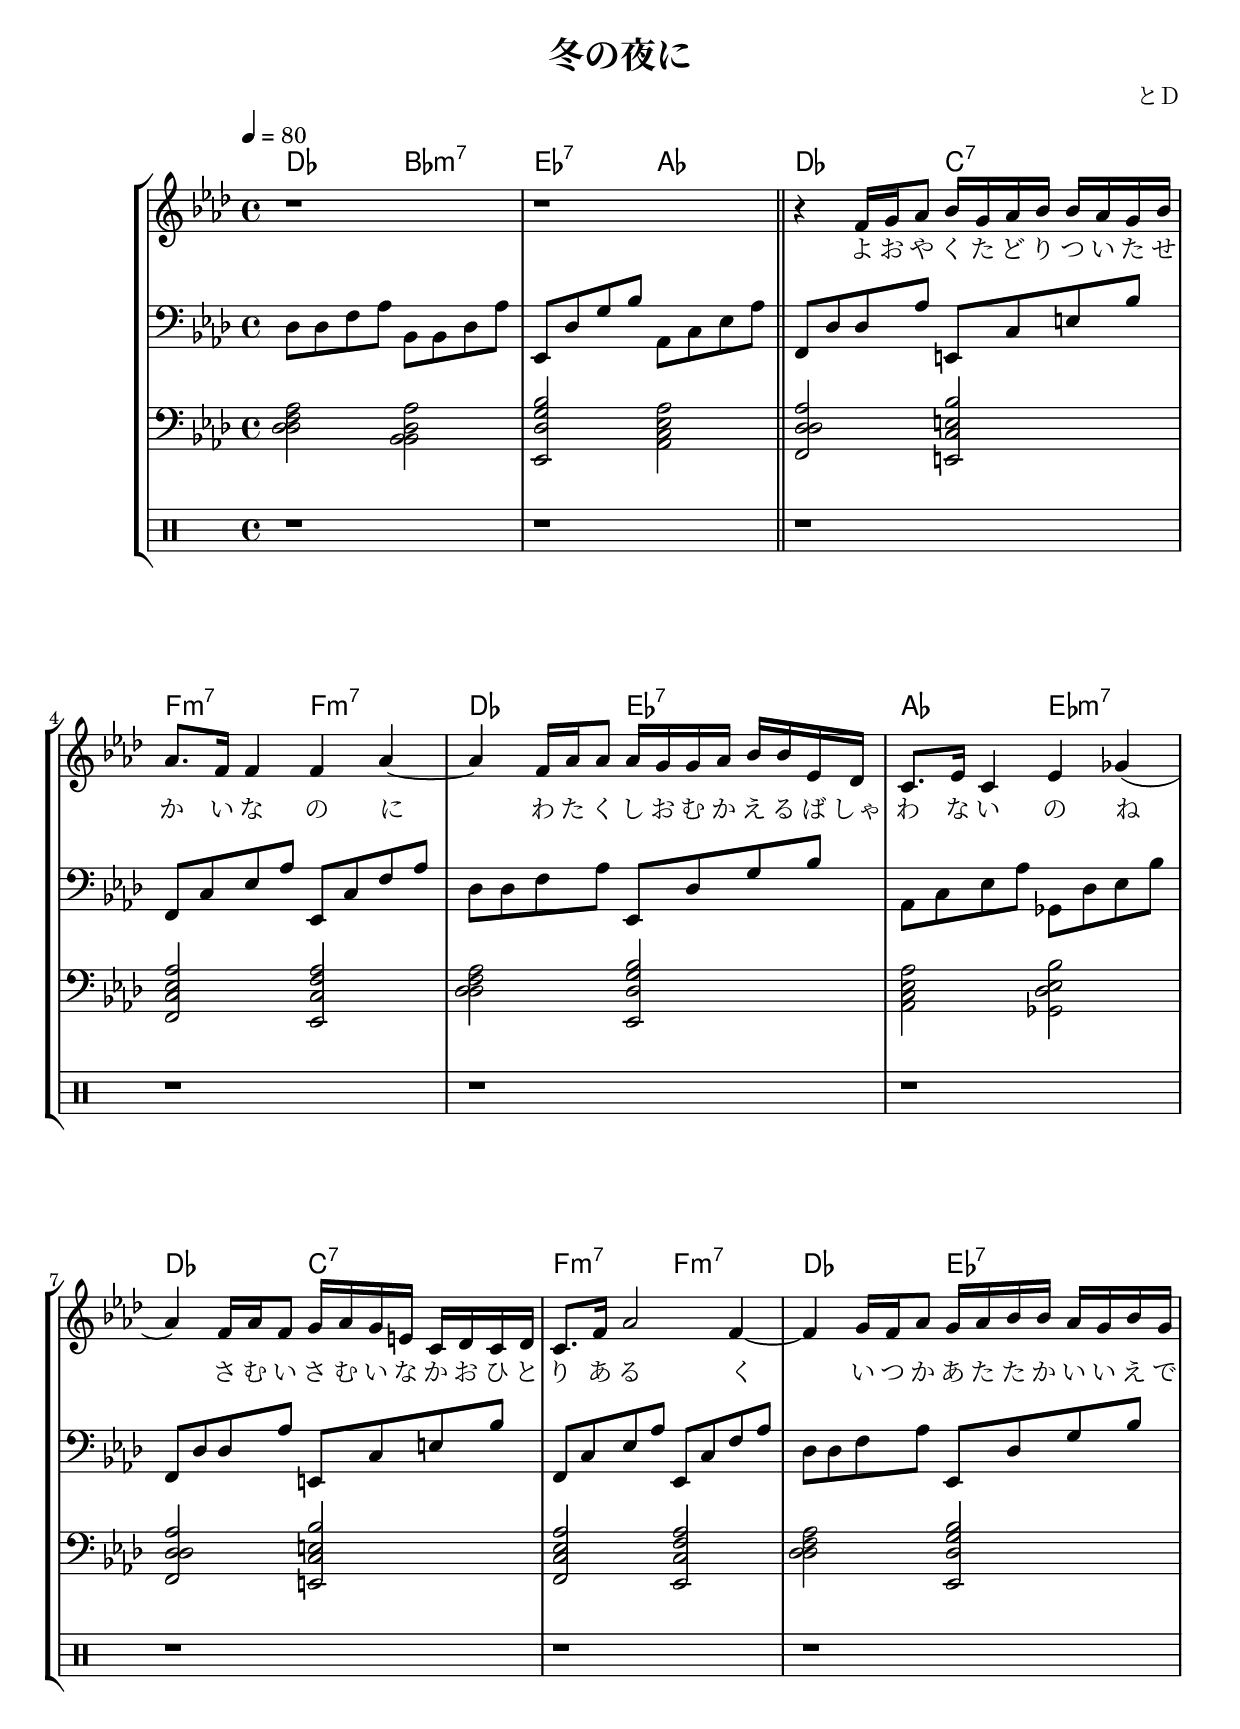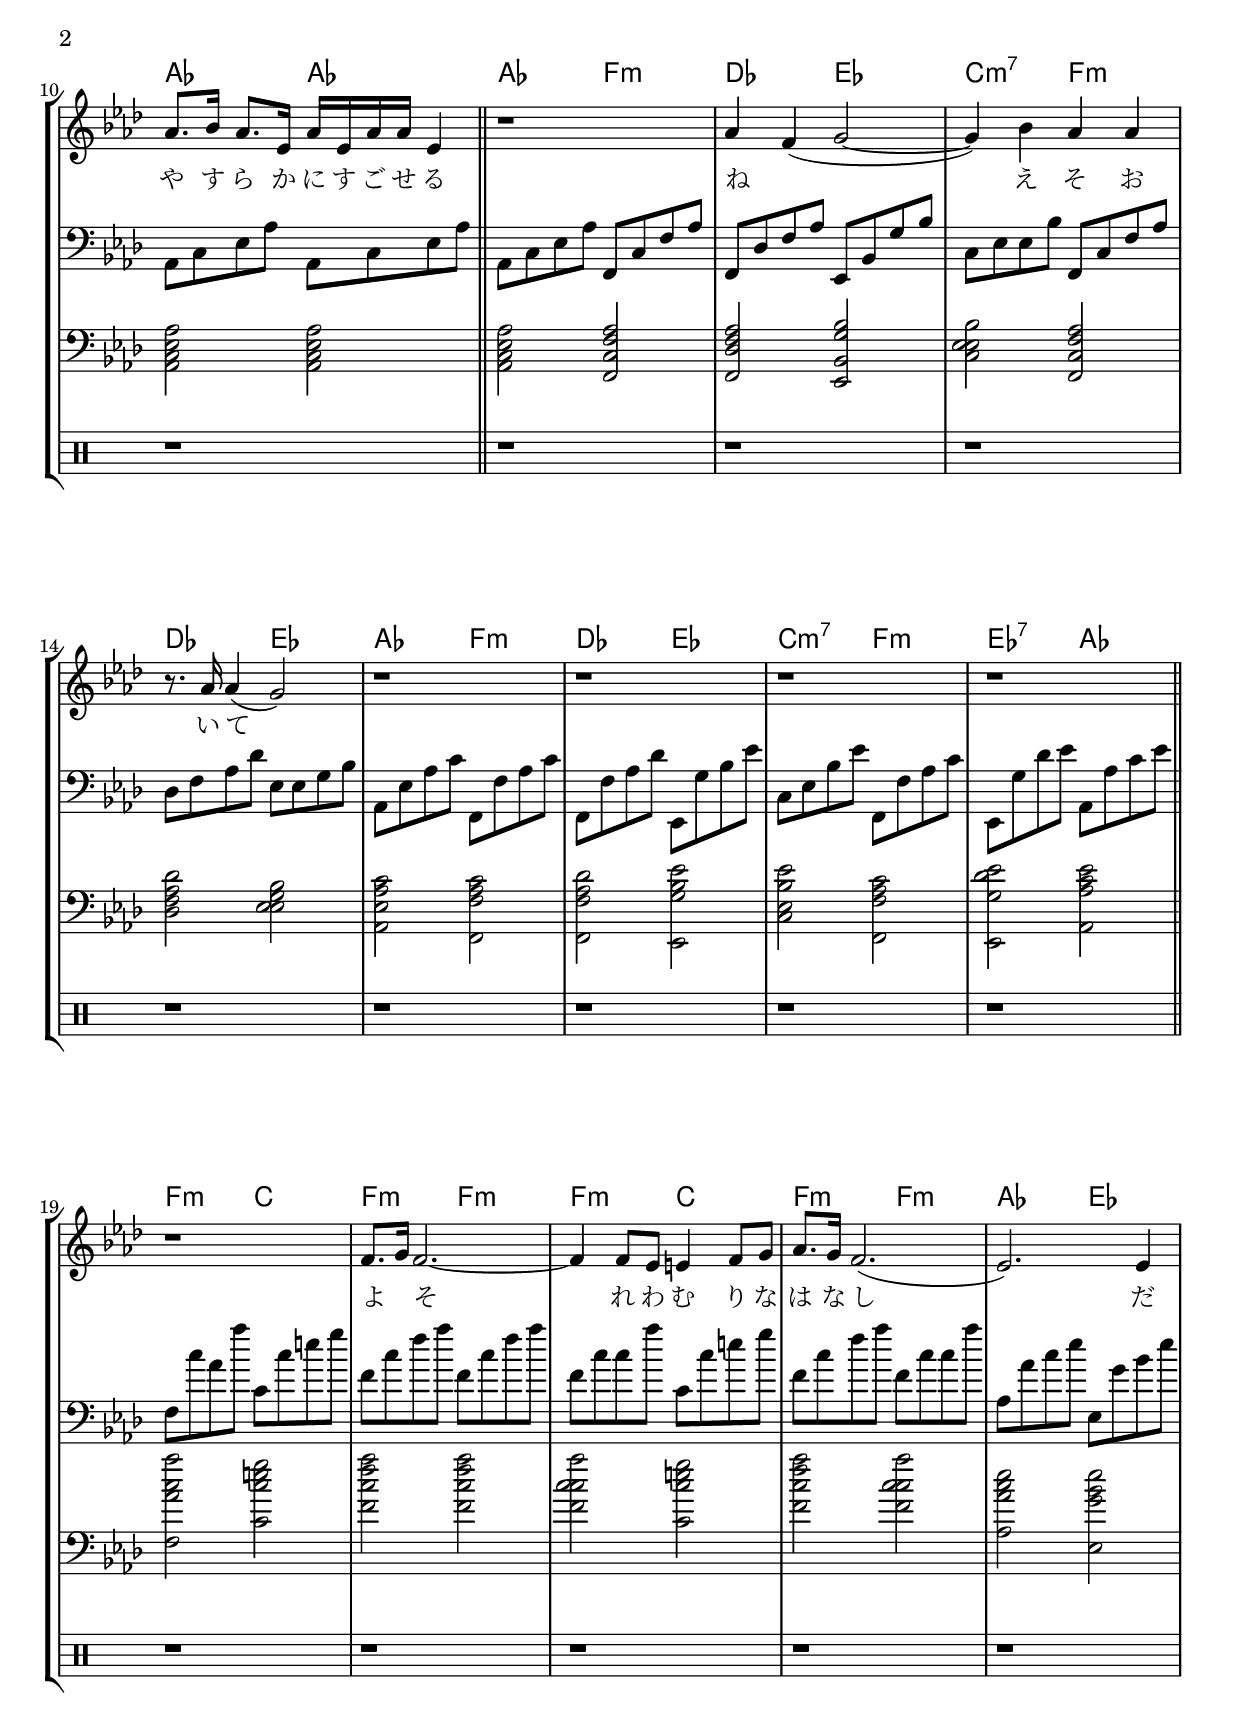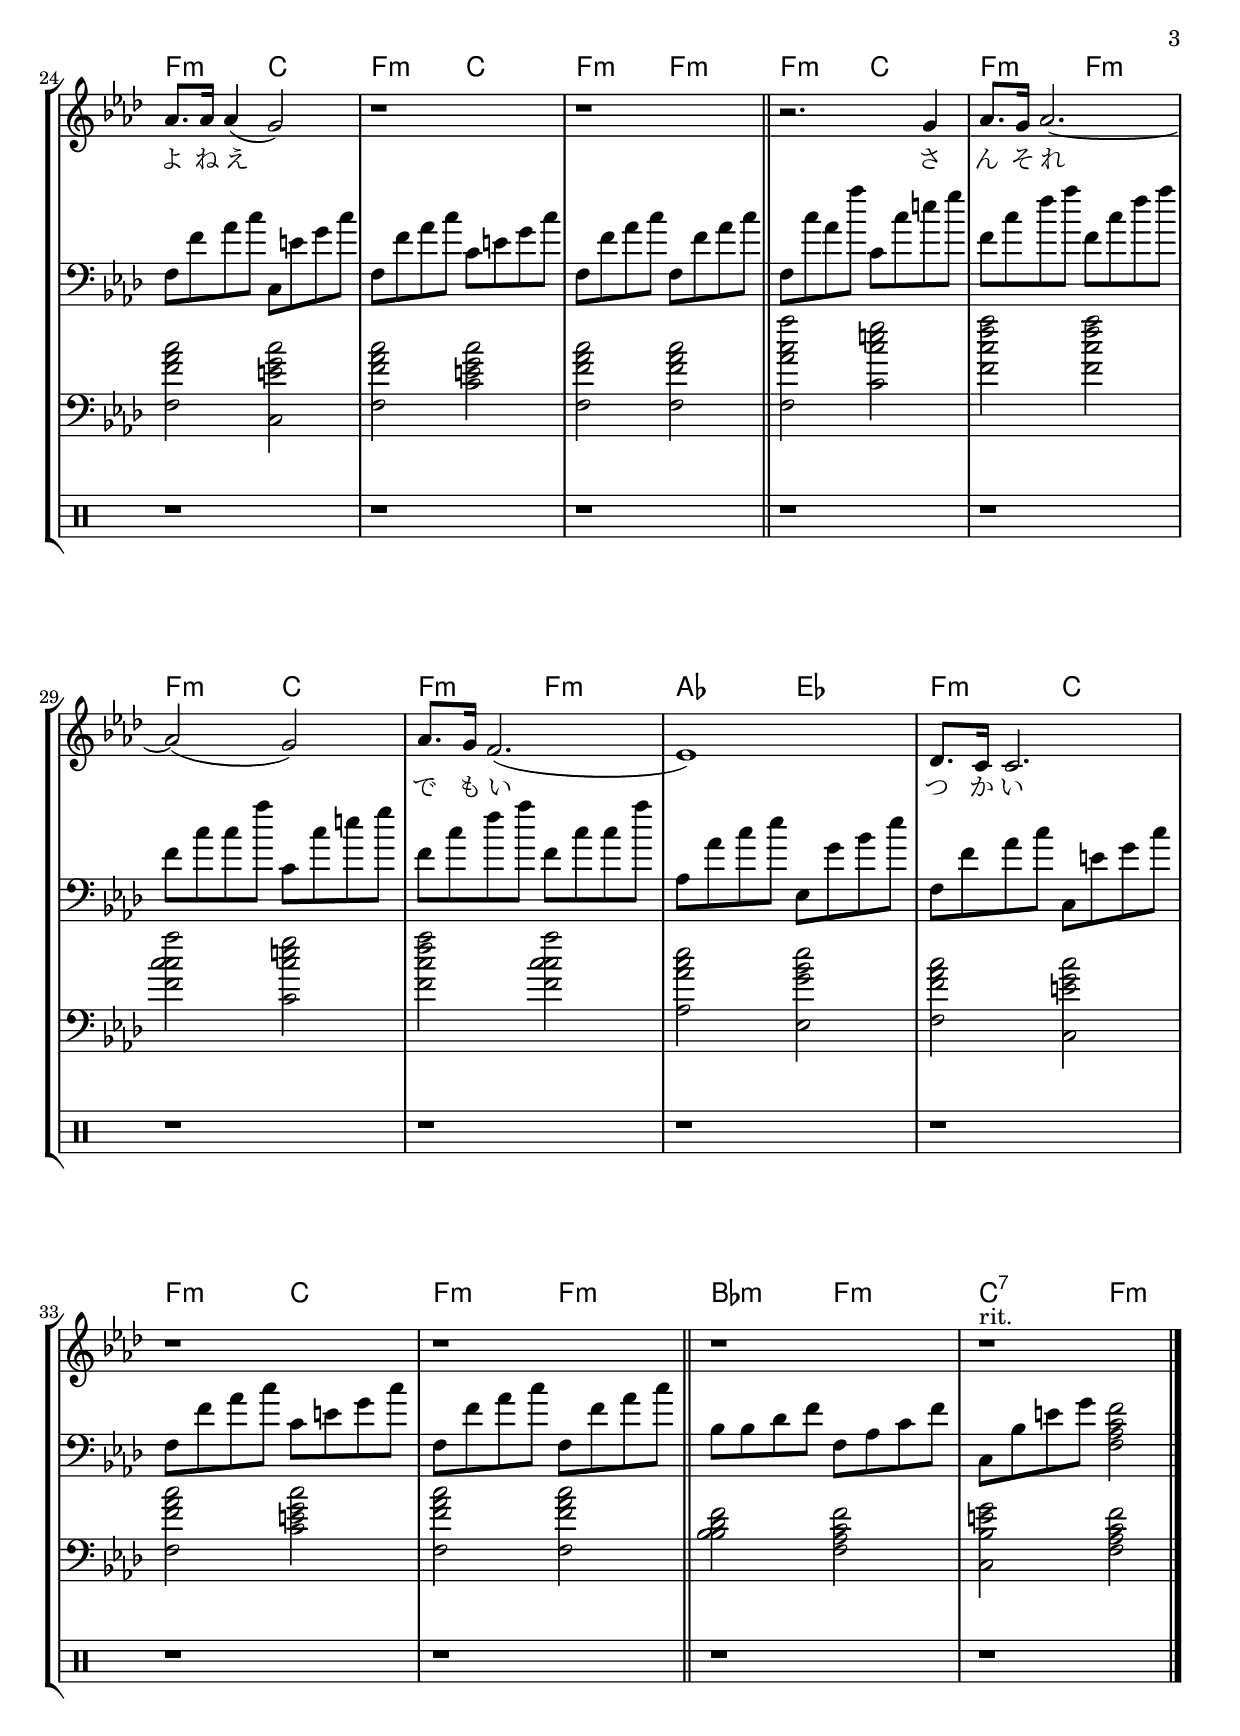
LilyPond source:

\version "2.12.1"

\header {
	title = \markup {冬の夜に}
	composer = \markup \center-column {とＤ}
}

harmony = \chordmode {
	des2 bes:min7 es:7 as 

	des c:7 f:min7 f:min7 des es:7 as es:min7 des c:7 f:min7 f:min7 des es:7 as as 

	as f:m des es c:min7 f:m des es as f:m des es c:min7 f:m es:7 as 

	f:m c f:m f:m f:m c f:m f:m as es f:m c f:m c f:m f:m 

	f:m c f:m f:m f:m c f:m f:m as es f:m c f:m c f:m f:m 

	bes:m f:m c:7 f:m 
}

melody = {
	\key as \major
	\tempo 4 = 80
	r1 | r1   
	\set Staff.midiInstrument = #"fss0.42"
	r4 f'16  g'16  as'8  bes'16  g'16  as'16  bes'16  bes'16  as'16  g'16  bes'16 
	as'8.  f'16  f'4  f'4  as'4~ 
	as'4  f'16  as'16  as'8  as'16  g'16  g'16  as'16  bes'16  bes'16  es'16  des'16 
	c'8.  es'16  c'4  es'4  ges'4 
	(as'4)  f'16  as'16  f'8  g'16  as'16  g'16  e'16  c'16  des'16  c'16  des'16 
	c'8.  f'16  as'2  f'4~ 
	f'4  g'16  f'16  as'8  g'16  as'16  bes'16  bes'16  as'16  g'16  bes'16  g'16 
	as'8.  bes'16  as'8.  es'16  as'16  es'16  as'16  as'16  es'4
	\set Staff.midiInstrument = #"fss0.35"
	r1 ~ 
	as'4  f'4  (g'2~ 
	g'4)  bes'4  as'4  as'4 
	r8.  as'16  as'4  (g'2)
	r1 r1 r1 r1 	\set Staff.midiInstrument = #"mmi0.34"
	r1 ~ 
	f'8.  g'16  f'2.~ 
	f'4  f'8  es'8  e'4  f'8  g'8 
	as'8.  g'16  f'2. 
	(es'2.)  es'4 
	as'8.  as'16  as'4  (g'2)
	r1 r1 	\set Staff.midiInstrument = #"fss0.42"
	r2. g'4 
	as'8.  g'16  as'2.~ 
	as'2  (g'2) 
	as'8.  g'16  f'2. 
	(es'1) 
	des'8.  c'16  c'2.
	r1 r1 	r1 | r1^"rit." \bar "|."
}

words = \lyricmode {
	
	よ  お  や  く  た  ど  り  つ  い  た  せ  か  い  な  の  に  わ  た  く  し  お  む  か  え  る  ば  しゃ  わ  な  い  の  ね  さ  む  い  さ  む  い  な  か  お  ひ  と  り  あ  る  く  い  つ  か  あ  た  た  か  い  い  え  で  や  す  ら  か  に  す  ご  せ  る  
	ね  え  そ  お  い  て  よ  
	そ  れ  わ  む  り  な  は  な  し  だ  よ  ね  え  さ  ん  
	そ  れ  で  も  い  つ  か  い  つ  か  
	
}

tempochange = {
	\tempo 4 = 80
	r1 | r1 \bar "||"
	\tempo 4 = 80
	r1 | r1 | r1 | r1 | r1 | r1 | r1 | r1 \bar "||"
	\tempo 4 = 80
	r1 | r1 | r1 | r1 | r1 | r1 | r1 | r1 \bar "||"
	\tempo 4 = 80
	r1 | r1 | r1 | r1 | r1 | r1 | r1 | r1 \bar "||"
	\tempo 4 = 80
	r1 | r1 | r1 | r1 | r1 | r1 | r1 | r1 \bar "||"
	\tempo 4 = 80
	r1 | \tempo 4 = 60 r2 \tempo 4 = 53 r2 \bar "|."
}

mainacc = {
	\clef bass
	\set Staff.midiInstrument = #"orchestral strings"
	\key as \major
	\tempo 4 = 80
	des8 des8 f8 as8
	bes,8 bes,8 des8 as8
	es,8 des8 g8 bes8
	as,8 c8 es8 as8
	\bar "||"

	\set Staff.midiInstrument = #"Acoustic Guitar (steel)"
	f,8 des8 des8 as8
	e,8 c8 e8 bes8
	f,8 c8 es8 as8
	es,8 c8 f8 as8
	des8 des8 f8 as8
	es,8 des8 g8 bes8
	as,8 c8 es8 as8
	ges,8 des8 es8 bes8
	f,8 des8 des8 as8
	e,8 c8 e8 bes8
	f,8 c8 es8 as8
	es,8 c8 f8 as8
	des8 des8 f8 as8
	es,8 des8 g8 bes8
	as,8 c8 es8 as8
	as,8 c8 es8 as8
	\bar "||"

	\set Staff.midiInstrument = #"Acoustic Guitar (steel)"
	as,8 c8 es8 as8
	f,8 c8 f8 as8
	f,8 des8 f8 as8
	es,8 bes,8 g8 bes8
	c8 es8 es8 bes8
	f,8 c8 f8 as8
	des8 f8 as8 des'8
	es8 es8 g8 bes8
	as,8 es8 as8 c'8
	f,8 f8 as8 c'8
	f,8 f8 as8 des'8
	es,8 g8 bes8 es'8
	c8 es8 bes8 es'8
	f,8 f8 as8 c'8
	es,8 g8 des'8 es'8
	as,8 as8 c'8 es'8
	\bar "||"

	\set Staff.midiInstrument = #"orchestral strings"
	f8 c''8 as'8 as''8
	c'8 c''8 e''8 g''8
	f'8 c''8 f''8 as''8
	f'8 c''8 f''8 as''8
	f'8 c''8 c''8 as''8
	c'8 c''8 e''8 g''8
	f'8 c''8 f''8 as''8
	f'8 c''8 c''8 as''8
	as8 as'8 c''8 es''8
	es8 g'8 bes'8 es''8
	f8 f'8 as'8 c''8
	c8 e'8 g'8 c''8
	f8 f'8 as'8 c''8
	c'8 e'8 g'8 c''8
	f8 f'8 as'8 c''8
	f8 f'8 as'8 c''8
	\bar "||"

	\set Staff.midiInstrument = #"orchestral strings"
	f8 c''8 as'8 as''8
	c'8 c''8 e''8 g''8
	f'8 c''8 f''8 as''8
	f'8 c''8 f''8 as''8
	f'8 c''8 c''8 as''8
	c'8 c''8 e''8 g''8
	f'8 c''8 f''8 as''8
	f'8 c''8 c''8 as''8
	as8 as'8 c''8 es''8
	es8 g'8 bes'8 es''8
	f8 f'8 as'8 c''8
	c8 e'8 g'8 c''8
	f8 f'8 as'8 c''8
	c'8 e'8 g'8 c''8
	f8 f'8 as'8 c''8
	f8 f'8 as'8 c''8
	\bar "||"

	\set Staff.midiInstrument = #"orchestral strings"
	bes8 bes8 des'8 f'8
	f8 as8 c'8 f'8
	c8 bes8 e'8 g'8
	<f as c' f'>2
	\bar "|."
}

subacc = {
	\clef bass
	\set Staff.midiInstrument = #"orchestral strings"
	\key as \major
	\tempo 4 = 80
	<des des f as>2
	<bes, bes, des as>2
	<es, des g bes>2
	<as, c es as>2
	\bar "||"

	\set Staff.midiInstrument = #"Cello"
	<f, des des as>2
	<e, c e bes>2
	<f, c es as>2
	<es, c f as>2
	<des des f as>2
	<es, des g bes>2
	<as, c es as>2
	<ges, des es bes>2
	<f, des des as>2
	<e, c e bes>2
	<f, c es as>2
	<es, c f as>2
	<des des f as>2
	<es, des g bes>2
	<as, c es as>2
	<as, c es as>2
	\bar "||"

	\set Staff.midiInstrument = #"orchestral strings"
	<as, c es as>2
	<f, c f as>2
	<f, des f as>2
	<es, bes, g bes>2
	<c es es bes>2
	<f, c f as>2
	<des f as des'>2
	<es es g bes>2
	<as, es as c'>2
	<f, f as c'>2
	<f, f as des'>2
	<es, g bes es'>2
	<c es bes es'>2
	<f, f as c'>2
	<es, g des' es'>2
	<as, as c' es'>2
	\bar "||"

	\set Staff.midiInstrument = #"orchestral strings"
	<f c'' as' as''>2
	<c' c'' e'' g''>2
	<f' c'' f'' as''>2
	<f' c'' f'' as''>2
	<f' c'' c'' as''>2
	<c' c'' e'' g''>2
	<f' c'' f'' as''>2
	<f' c'' c'' as''>2
	<as as' c'' es''>2
	<es g' bes' es''>2
	<f f' as' c''>2
	<c e' g' c''>2
	<f f' as' c''>2
	<c' e' g' c''>2
	<f f' as' c''>2
	<f f' as' c''>2
	\bar "||"

	\set Staff.midiInstrument = #"orchestral strings"
	<f c'' as' as''>2
	<c' c'' e'' g''>2
	<f' c'' f'' as''>2
	<f' c'' f'' as''>2
	<f' c'' c'' as''>2
	<c' c'' e'' g''>2
	<f' c'' f'' as''>2
	<f' c'' c'' as''>2
	<as as' c'' es''>2
	<es g' bes' es''>2
	<f f' as' c''>2
	<c e' g' c''>2
	<f f' as' c''>2
	<c' e' g' c''>2
	<f f' as' c''>2
	<f f' as' c''>2
	\bar "||"

	\set Staff.midiInstrument = #"orchestral strings"
	<bes bes des' f'>2
	<f as c' f'>2
	<c bes e' g'>2
	<f as c' f'>2
	\bar "|."
}

percA = {
	\drummode {
	r1 |r1 \bar "||"
	r1 |r1 |r1 |r1 |r1 |r1 |r1 |r1 \bar "||"
	r1 |r1 |r1 |r1 |r1 |r1 |r1 |r1 \bar "||"
	r1 |r1 |r1 |r1 |r1 |r1 |r1 |r1 \bar "||"
	r1 |r1 |r1 |r1 |r1 |r1 |r1 |r1 \bar "||"
	r1 |r1 \bar "|."
	}
}

percB = {
	\drummode {
	r1 |r1 \bar "||"
	r1 |r1 |r1 |r1 |r1 |r1 |r1 |r1 \bar "||"
	r1 |r1 |r1 |r1 |r1 |r1 |r1 |r1 \bar "||"
	r1 |r1 |r1 |r1 |r1 |r1 |r1 |r1 \bar "||"
	r1 |r1 |r1 |r1 |r1 |r1 |r1 |r1 \bar "||"
	r1 |r1 \bar "|."
	}
}

percC = {
	\drummode {
	r1 |r1 \bar "||"
	r1 |r1 |r1 |r1 |r1 |r1 |r1 |r1 \bar "||"
	r1 |r1 |r1 |r1 |r1 |r1 |r1 |r1 \bar "||"
	r1 |r1 |r1 |r1 |r1 |r1 |r1 |r1 \bar "||"
	r1 |r1 |r1 |r1 |r1 |r1 |r1 |r1 \bar "||"
	r1 |r1 \bar "|."
	}
}

percD = {
	\drummode {
	r1 |r1 \bar "||"
	r1 |r1 |r1 |r1 |r1 |r1 |r1 |r1 \bar "||"
	r1 |r1 |r1 |r1 |r1 |r1 |r1 |r1 \bar "||"
	r1 |r1 |r1 |r1 |r1 |r1 |r1 |r1 \bar "||"
	r1 |r1 |r1 |r1 |r1 |r1 |r1 |r1 \bar "||"
	r1 |r1 \bar "|."
	}
}

percE = {
	\drummode {
	r1 |r1 \bar "||"
	r1 |r1 |r1 |r1 |r1 |r1 |r1 |r1 \bar "||"
	r1 |r1 |r1 |r1 |r1 |r1 |r1 |r1 \bar "||"
	r1 |r1 |r1 |r1 |r1 |r1 |r1 |r1 \bar "||"
	r1 |r1 |r1 |r1 |r1 |r1 |r1 |r1 \bar "||"
	r1 |r1 \bar "|."
	}
}

\score {
	<<
		\new StaffGroup <<
			\new ChordNames {\harmony}
			\new Voice = "melody" {\melody}
			\new Lyrics \lyricsto "melody" \words
			\new Staff = "mainacc" {\mainacc}
			\new Staff = "subacc" {\subacc}
			\new DrumStaff <<
				\new DrumVoice {\percA}
				\new DrumVoice {\percB}
				\new DrumVoice {\percC}
				\new DrumVoice {\percD}
				\new DrumVoice {\percE}
			>>
		>>
	>>
	\layout { }
}
